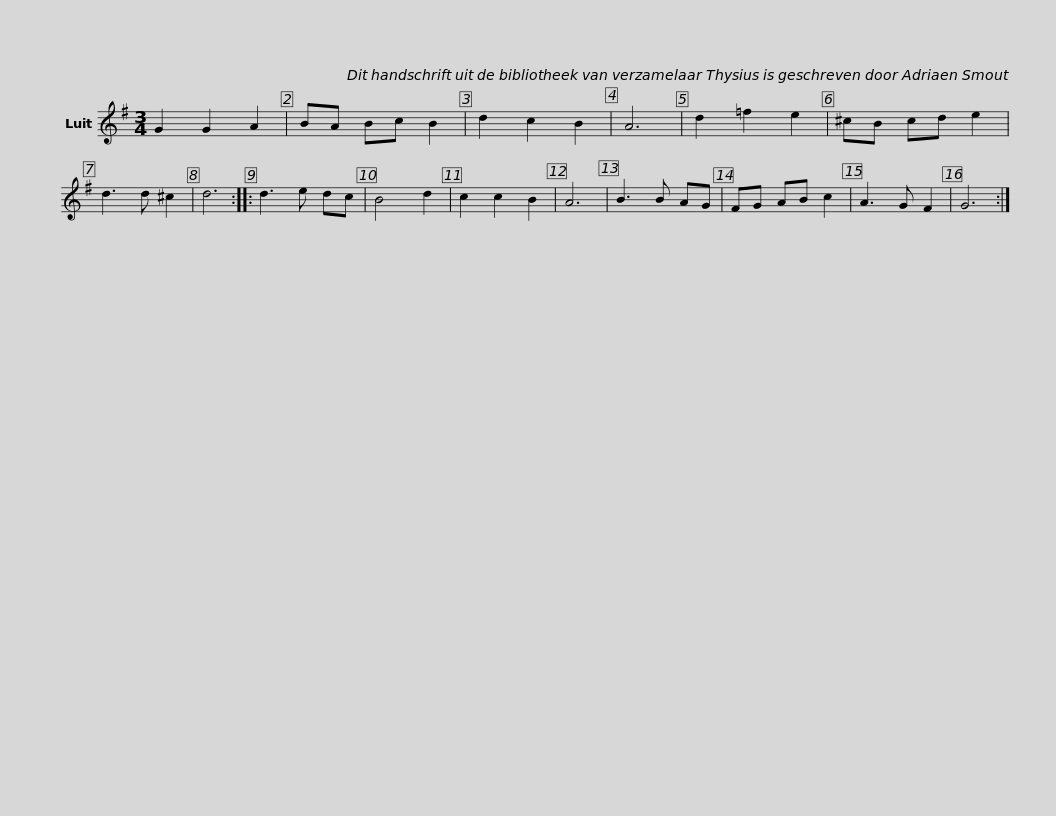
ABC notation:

X:1
L:1/8
M:3/4
I:linebreak $
K:G
V:1 treble
V:1
 G2 G2 A2 | BA Bc B2 | d2 c2 B2 | A6 | d2 =f2 e2 | %5
 ^cB cd e2 | d3 d ^c2 | d6 ::$ d3 e dc | B4 d2 | %10
 c2 c2 B2 | A6 | B3 B AG | FG AB c2 | A3 G F2 | %15
 G6 :| %16
